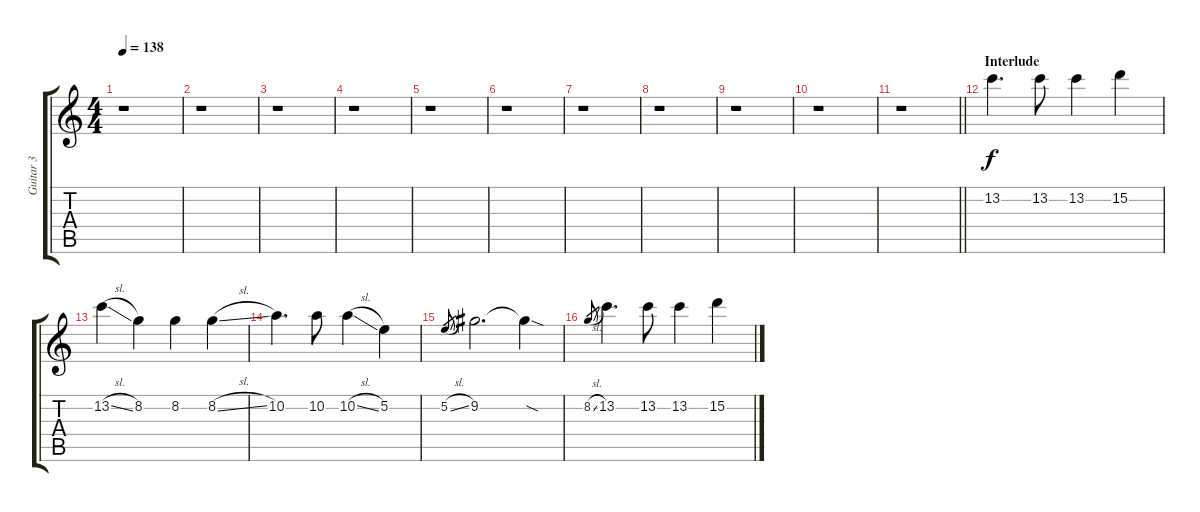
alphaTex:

\track ("Guitar 3" "Guitar 3") {instrument distortionguitar}
\staff {score tabs}
\tuning (E4 B3 G3 D3 A2 E2) {hide}
\ts (4 4)
\tempo 138
\clef g2
\ks c
r.1{dy f} |
r.1 |
r.1 |
r.1 |
r.1 |
r.1 |
r.1 |
r.1 |
r.1 |
r.1 |
\barLineRight lightlight
r.1 |
\section ("" "Interlude")
13.2.4{d} 13.2.8 13.2.4 15.2.4 |
13.2{sl}.4 8.2.4 8.2.4 8.2{sl}.4 |
10.2.4{d} 10.2.8 10.2{sl}.4 5.2.4 |
5.2{sl}.8{gr} 9.2.2{d} 9.2{sod t}.4 |
8.2{sl}.8{gr} 13.2.4{d} 13.2.8 13.2.4 15.2.4
